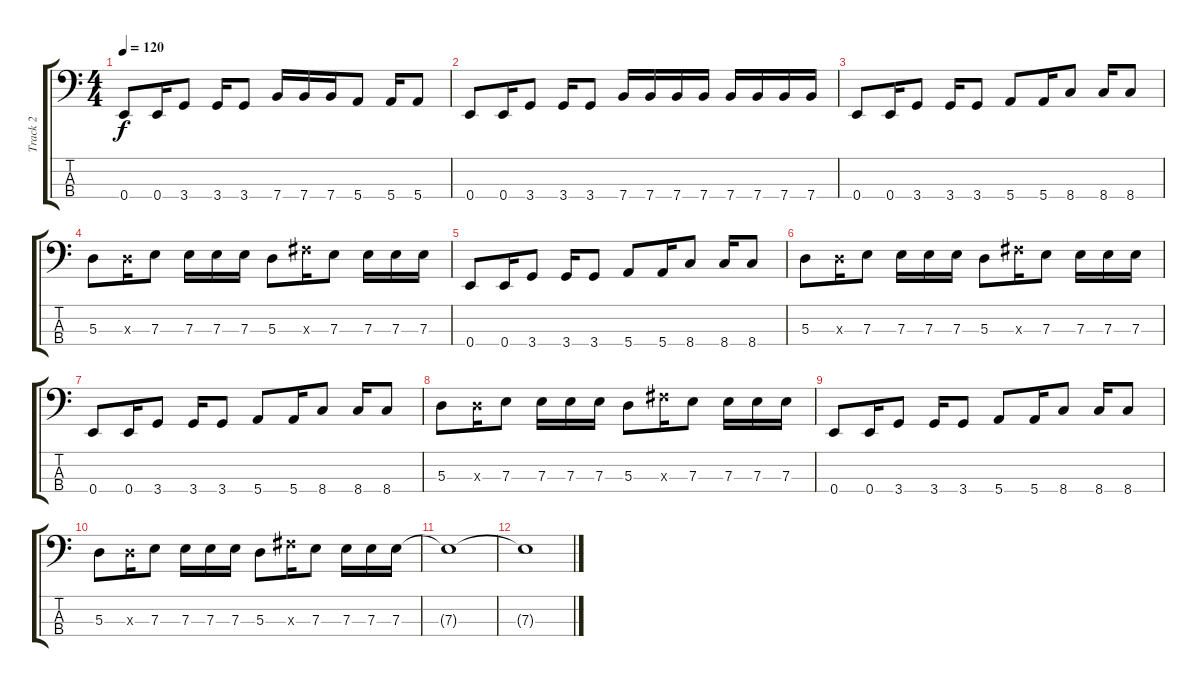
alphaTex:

\track ("Track 2" "Track 2") {instrument electricbasspick}
\staff {score tabs}
\tuning (G2 D2 A1 E1) {hide}
\ts (4 4)
\tempo 120
\clef f4
\ks c
0.4.8{dy f} 0.4.16 3.4.8 3.4.16 3.4.8 7.4.16 7.4.16 7.4.16 5.4.8 5.4.16 5.4.8 |
0.4.8 0.4.16 3.4.8 3.4.16 3.4.8 7.4.16 7.4.16 7.4.16 7.4.16 7.4.16 7.4.16 7.4.16 7.4.16 |
0.4.8 0.4.16 3.4.8 3.4.16 3.4.8 5.4.8 5.4.16 8.4.8 8.4.16 8.4.8 |
5.3.8 5.3{x}.16 7.3.8 7.3.16 7.3.16 7.3.16 5.3.8 9.3{x}.16 7.3.8 7.3.16 7.3.16 7.3.16 |
0.4.8 0.4.16 3.4.8 3.4.16 3.4.8 5.4.8 5.4.16 8.4.8 8.4.16 8.4.8 |
5.3.8 5.3{x}.16 7.3.8 7.3.16 7.3.16 7.3.16 5.3.8 9.3{x}.16 7.3.8 7.3.16 7.3.16 7.3.16 |
0.4.8 0.4.16 3.4.8 3.4.16 3.4.8 5.4.8 5.4.16 8.4.8 8.4.16 8.4.8 |
5.3.8 5.3{x}.16 7.3.8 7.3.16 7.3.16 7.3.16 5.3.8 9.3{x}.16 7.3.8 7.3.16 7.3.16 7.3.16 |
0.4.8 0.4.16 3.4.8 3.4.16 3.4.8 5.4.8 5.4.16 8.4.8 8.4.16 8.4.8 |
5.3.8 5.3{x}.16 7.3.8 7.3.16 7.3.16 7.3.16 5.3.8 9.3{x}.16 7.3.8 7.3.16 7.3.16 7.3.16 |
7.3{t}.1 |
7.3{t}.1
